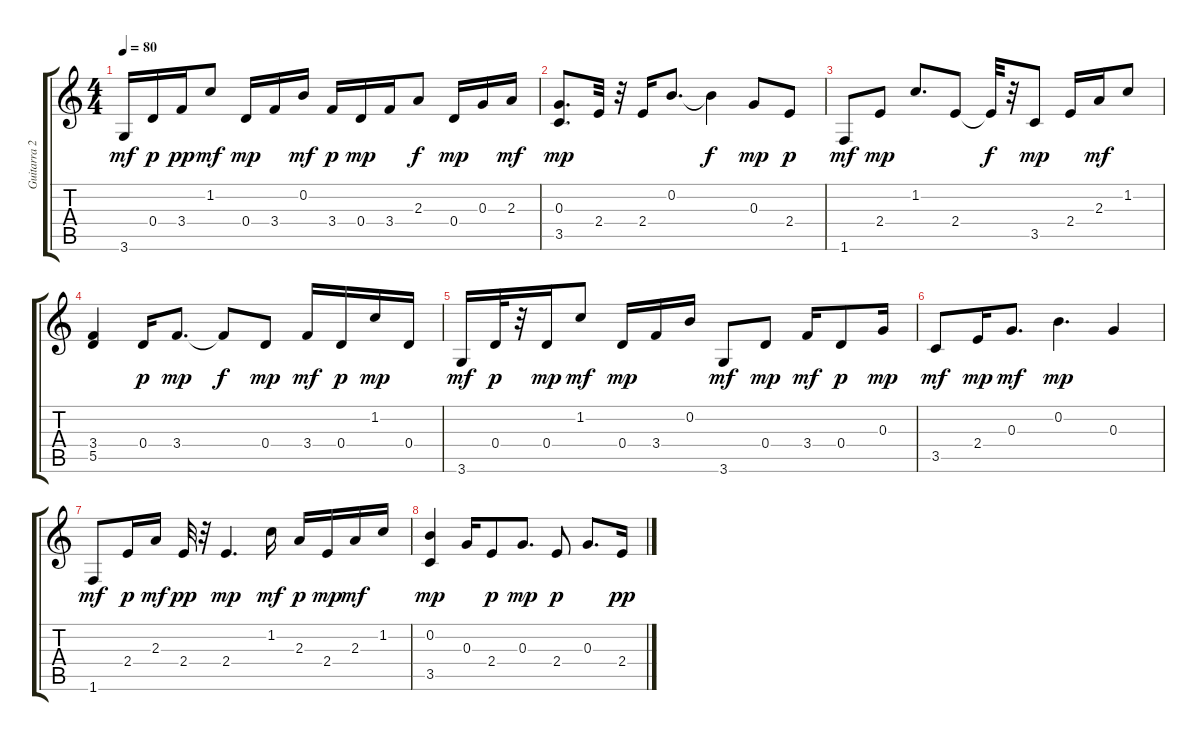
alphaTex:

\track ("Guitarra 2" "Guitarra 2") {instrument acousticguitarsteel}
\staff {score tabs}
\tuning (E4 B3 G3 D3 A2 E2) {hide}
\ts (4 4)
\tempo 80
\clef g2
\ks c
3.6.16{dy mf} 0.4.16{dy p} 3.4.16{dy pp} 1.2.8{dy mf} 0.4.16{dy mp} 3.4.16 0.2.16{dy mf} 3.4.16{dy p} 0.4.16{dy mp} 3.4.16 2.3.8{dy f} 0.4.16{dy mp} 0.3.16 2.3.16{dy mf} |
(0.3 3.5).8{d dy mp} 2.4.32 r.32 2.4.16 0.2.8{d} 0.2{t}.4{dy f} 0.3.8{dy mp} 2.4.8{dy p} |
1.6.8{dy mf} 2.4.8{dy mp} 1.2.8{d} 2.4.8 2.4{t}.32{dy f} r.32 3.5.8{dy mp} 2.4.16 2.3.16{dy mf} 1.2.8 |
(3.4 5.5).4 0.4.16{dy p} 3.4.8{d dy mp} 3.4{t}.8{dy f} 0.4.8{dy mp} 3.4.16{dy mf} 0.4.16{dy p} 1.2.16{dy mp} 0.4.16 |
3.6.16{dy mf} 0.4.32{dy p} r.32 0.4.16{dy mp} 1.2.8{dy mf} 0.4.16{dy mp} 3.4.16 0.2.16 3.6.8{dy mf} 0.4.8{dy mp} 3.4.16{dy mf} 0.4.8{dy p} 0.3.16{dy mp} |
3.5.8{dy mf} 2.4.16{dy mp} 0.3.8{d dy mf} 0.2.4{d dy mp} 0.3.4 |
1.6.8{dy mf} 2.4.16{dy p} 2.3.16{dy mf} 2.4.32{dy pp} r.32 2.4.4{d dy mp} 1.2.16{dy mf} 2.3.16{dy p} 2.4.16{dy mp} 2.3.16{dy mf} 1.2.16 |
(0.2 3.5).4{dy mp} 0.3.16 2.4.8{dy p} 0.3.8{d dy mp} 2.4.8{dy p} 0.3.8{d} 2.4.16{dy pp}
